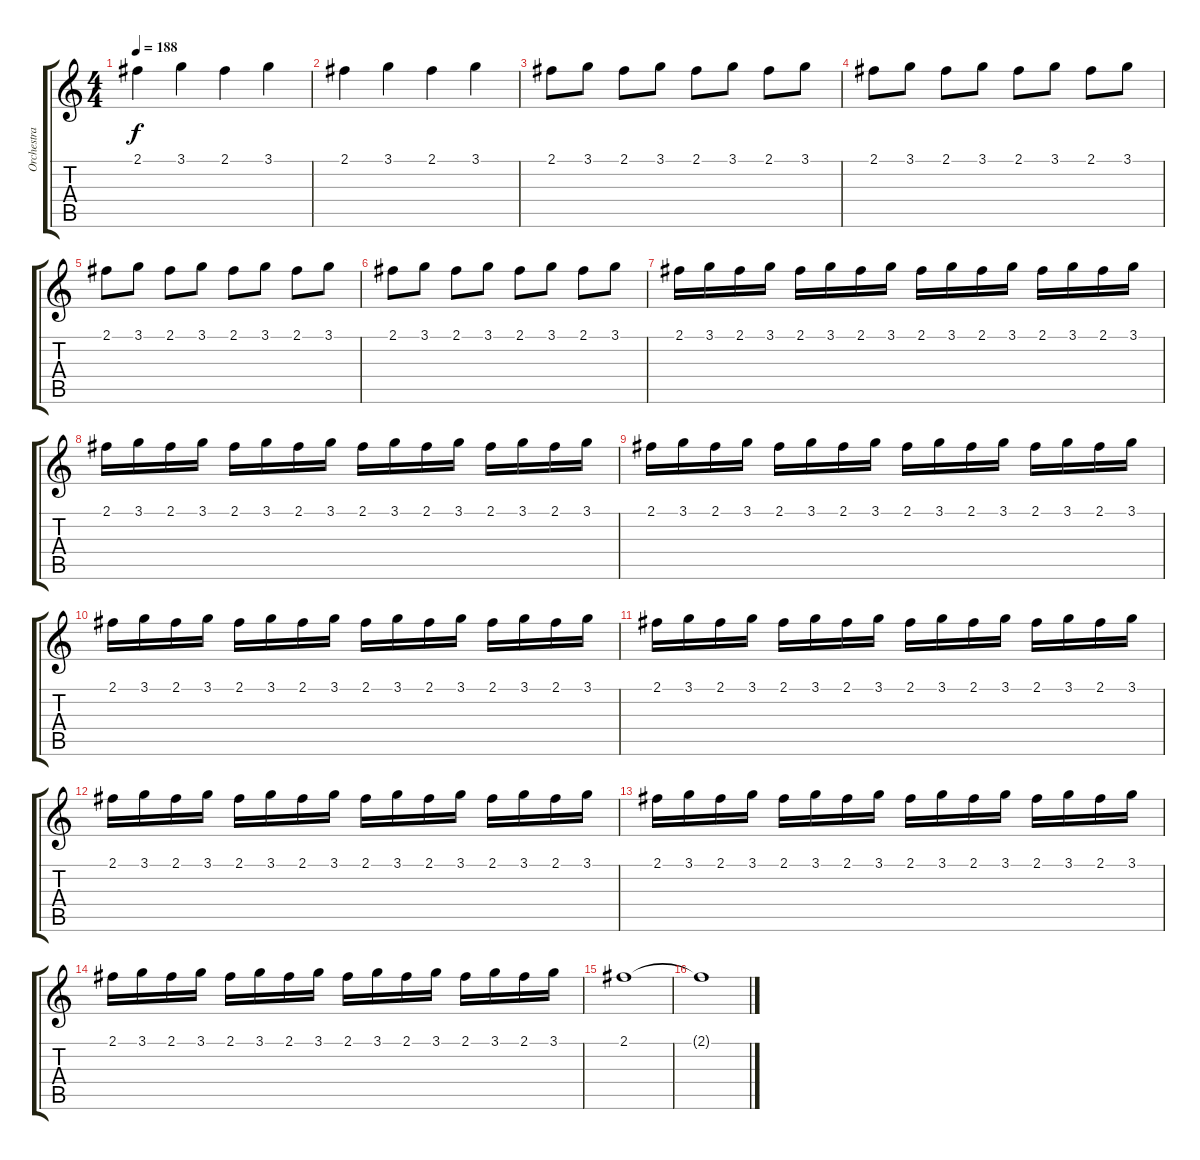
\track ("Orchestra" "Orchestra") {instrument acousticguitarnylon}
\staff {score tabs}
\tuning (E4 B3 G3 D3 A2 E2) {hide}
\ts (4 4)
\tempo 188
\clef g2
\ks c
2.1.4{dy f} 3.1.4 2.1.4 3.1.4 |
2.1.4 3.1.4 2.1.4 3.1.4 |
2.1.8 3.1.8 2.1.8 3.1.8 2.1.8 3.1.8 2.1.8 3.1.8 |
2.1.8 3.1.8 2.1.8 3.1.8 2.1.8 3.1.8 2.1.8 3.1.8 |
2.1.8 3.1.8 2.1.8 3.1.8 2.1.8 3.1.8 2.1.8 3.1.8 |
2.1.8 3.1.8 2.1.8 3.1.8 2.1.8 3.1.8 2.1.8 3.1.8 |
2.1.16 3.1.16 2.1.16 3.1.16 2.1.16 3.1.16 2.1.16 3.1.16 2.1.16 3.1.16 2.1.16 3.1.16 2.1.16 3.1.16 2.1.16 3.1.16 |
2.1.16 3.1.16 2.1.16 3.1.16 2.1.16 3.1.16 2.1.16 3.1.16 2.1.16 3.1.16 2.1.16 3.1.16 2.1.16 3.1.16 2.1.16 3.1.16 |
2.1.16 3.1.16 2.1.16 3.1.16 2.1.16 3.1.16 2.1.16 3.1.16 2.1.16 3.1.16 2.1.16 3.1.16 2.1.16 3.1.16 2.1.16 3.1.16 |
2.1.16 3.1.16 2.1.16 3.1.16 2.1.16 3.1.16 2.1.16 3.1.16 2.1.16 3.1.16 2.1.16 3.1.16 2.1.16 3.1.16 2.1.16 3.1.16 |
2.1.16 3.1.16 2.1.16 3.1.16 2.1.16 3.1.16 2.1.16 3.1.16 2.1.16 3.1.16 2.1.16 3.1.16 2.1.16 3.1.16 2.1.16 3.1.16 |
2.1.16 3.1.16 2.1.16 3.1.16 2.1.16 3.1.16 2.1.16 3.1.16 2.1.16 3.1.16 2.1.16 3.1.16 2.1.16 3.1.16 2.1.16 3.1.16 |
2.1.16 3.1.16 2.1.16 3.1.16 2.1.16 3.1.16 2.1.16 3.1.16 2.1.16 3.1.16 2.1.16 3.1.16 2.1.16 3.1.16 2.1.16 3.1.16 |
2.1.16{volume 9} 3.1.16 2.1.16 3.1.16 2.1.16 3.1.16 2.1.16 3.1.16 2.1.16 3.1.16 2.1.16 3.1.16 2.1.16 3.1.16 2.1.16 3.1.16 |
2.1.1 |
2.1{t}.1
